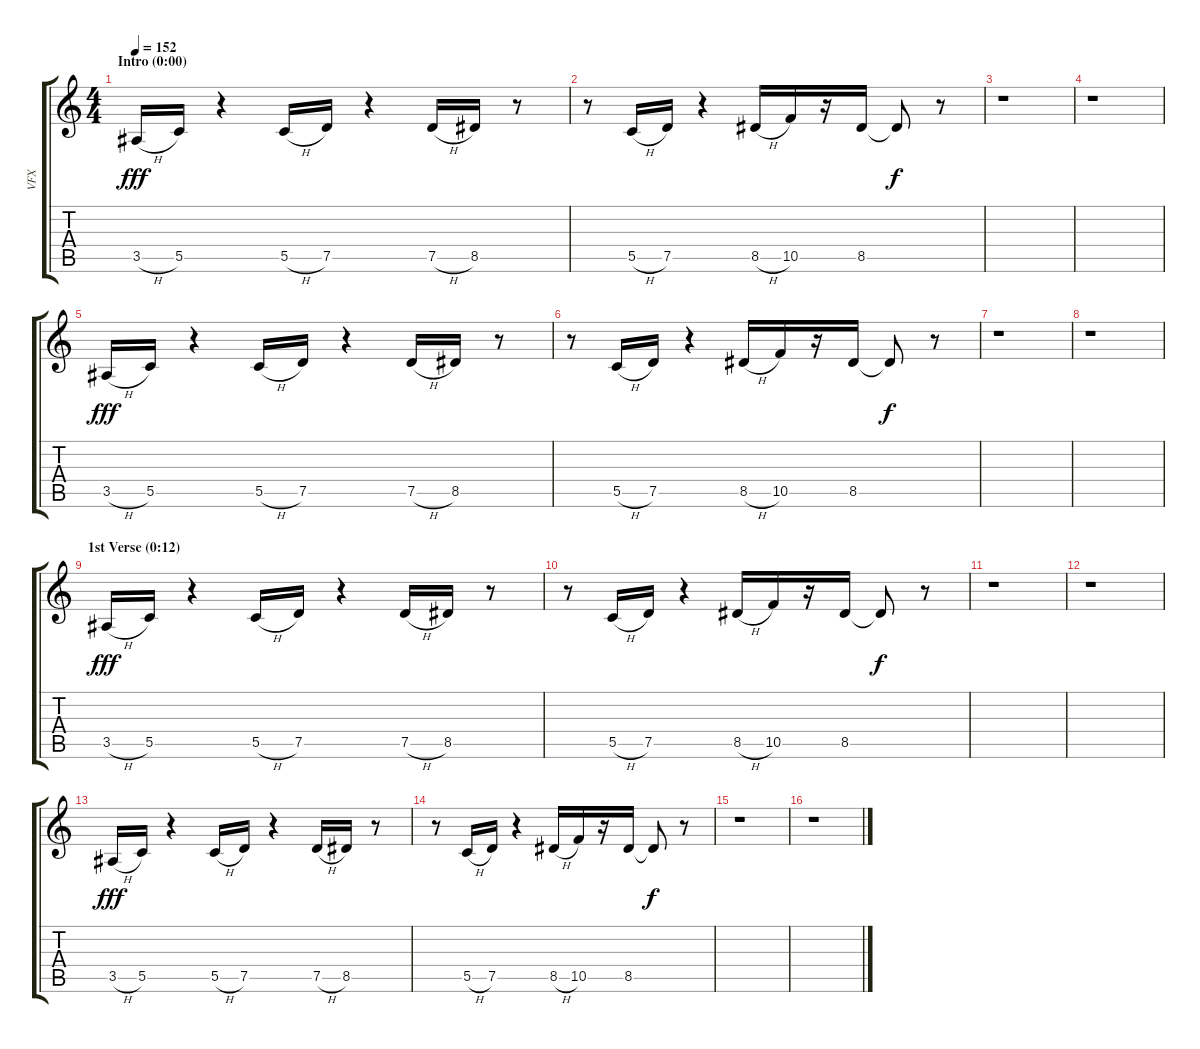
\track ("VFX" "VFX") {instrument electricguitarmuted}
\staff {score tabs}
\tuning (D4 A3 F3 C3 G2 C2) {hide}
\ts (4 4)
\section ("" "Intro (0:00)")
\tempo 152
\clef g2
\ks c
3.5{h}.16{dy fff volume 16 instrument overdrivenguitar} 5.5.16 r.4 5.5{h}.16 7.5.16 r.4 7.5{h}.16 8.5.16 r.8 |
r.8{volume 16 instrument overdrivenguitar} 5.5{h}.16 7.5.16 r.4 8.5{h}.16 10.5.16 r.16 8.5.16 8.5{t}.8{dy f} r.8 |
r.1 |
r.1 |
3.5{h}.16{dy fff volume 16 instrument overdrivenguitar} 5.5.16 r.4 5.5{h}.16 7.5.16 r.4 7.5{h}.16 8.5.16 r.8 |
r.8{volume 16 instrument overdrivenguitar} 5.5{h}.16 7.5.16 r.4 8.5{h}.16 10.5.16 r.16 8.5.16 8.5{t}.8{dy f} r.8 |
r.1 |
r.1 |
\section ("" "1st Verse (0:12)")
3.5{h}.16{dy fff volume 16 instrument overdrivenguitar} 5.5.16 r.4 5.5{h}.16 7.5.16 r.4 7.5{h}.16 8.5.16 r.8 |
r.8{volume 16 instrument overdrivenguitar} 5.5{h}.16 7.5.16 r.4 8.5{h}.16 10.5.16 r.16 8.5.16 8.5{t}.8{dy f} r.8 |
r.1 |
r.1 |
3.5{h}.16{dy fff volume 16 instrument overdrivenguitar} 5.5.16 r.4 5.5{h}.16 7.5.16 r.4 7.5{h}.16 8.5.16 r.8 |
r.8{volume 16 instrument overdrivenguitar} 5.5{h}.16 7.5.16 r.4 8.5{h}.16 10.5.16 r.16 8.5.16 8.5{t}.8{dy f} r.8 |
r.1 |
r.1
